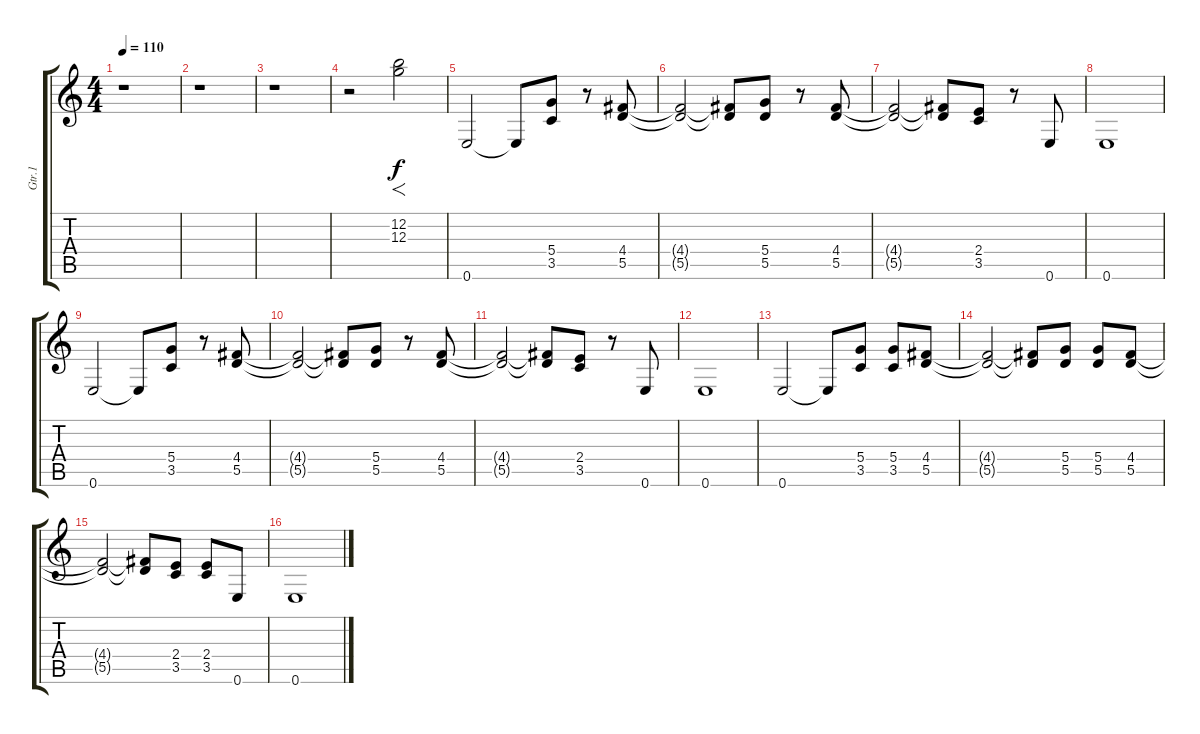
\track ("Gtr.1" "Gtr.1") {instrument distortionguitar}
\staff {score tabs}
\tuning (E4 B3 G3 D3 A2 E2) {hide}
\ts (4 4)
\tempo 110
\clef g2
\ks c
r.1{dy f} |
r.1 |
r.1 |
r.2 (12.2 12.3).2{f} |
0.6.2 0.6{t}.8 (5.4 3.5).8 r.8 (4.4 5.5).8 |
(4.4{t} 5.5{t}).2 (4.4{t} 5.5{t}).8 (5.4 5.5).8 r.8 (4.4 5.5).8 |
(4.4{t} 5.5{t}).2 (4.4{t} 5.5{t}).8 (2.4 3.5).8 r.8 0.6.8 |
0.6.1 |
0.6.2 0.6{t}.8 (5.4 3.5).8 r.8 (4.4 5.5).8 |
(4.4{t} 5.5{t}).2 (4.4{t} 5.5{t}).8 (5.4 5.5).8 r.8 (4.4 5.5).8 |
(4.4{t} 5.5{t}).2 (4.4{t} 5.5{t}).8 (2.4 3.5).8 r.8 0.6.8 |
0.6.1 |
0.6.2 0.6{t}.8 (5.4 3.5).8 (5.4 3.5).8 (4.4 5.5).8 |
(4.4{t} 5.5{t}).2 (4.4{t} 5.5{t}).8 (5.4 5.5).8 (5.4 5.5).8 (4.4 5.5).8 |
(4.4{t} 5.5{t}).2 (4.4{t} 5.5{t}).8 (2.4 3.5).8 (2.4 3.5).8 0.6.8 |
0.6.1
